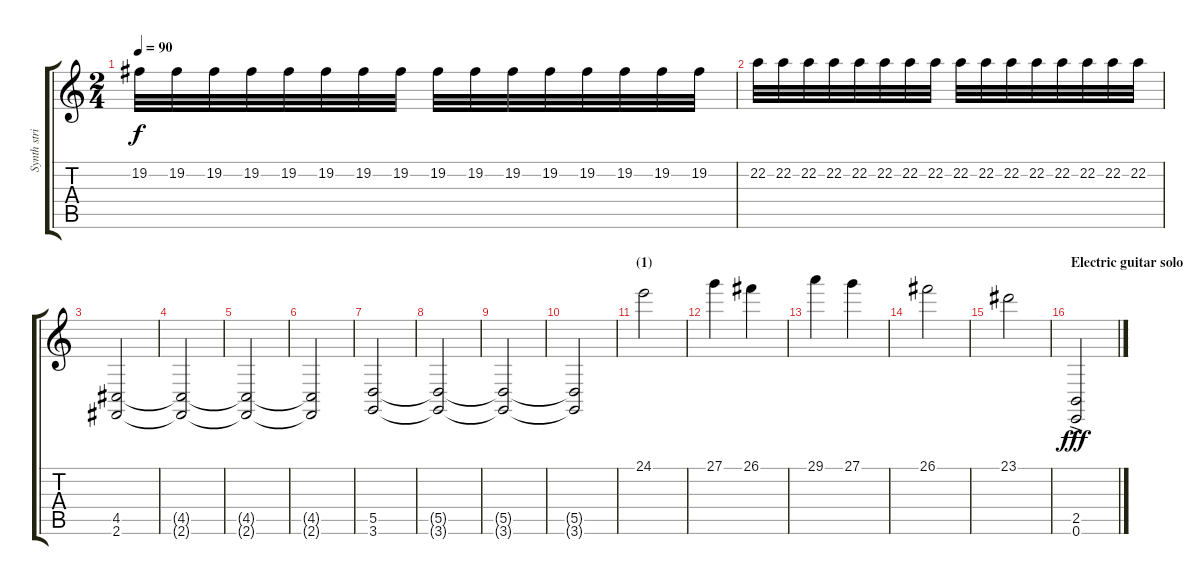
\track ("Synth string" "Synth stri") {instrument synthstrings1}
\staff {score tabs}
\tuning (E4 B3 G3 D3 A2 E2) {hide}
\ts (2 4)
\tempo 90
\clef g2
\ks c
19.2.32{dy f} 19.2.32 19.2.32 19.2.32 19.2.32 19.2.32 19.2.32 19.2.32 19.2.32 19.2.32 19.2.32 19.2.32 19.2.32 19.2.32 19.2.32 19.2.32 |
22.2.32 22.2.32 22.2.32 22.2.32 22.2.32 22.2.32 22.2.32 22.2.32 22.2.32 22.2.32 22.2.32 22.2.32 22.2.32 22.2.32 22.2.32 22.2.32 |
(4.5 2.6).2 |
(4.5{t} 2.6{t}).2 |
(4.5{t} 2.6{t}).2 |
(4.5{t} 2.6{t}).2 |
(5.5 3.6).2 |
(5.5{t} 3.6{t}).2 |
(5.5{t} 3.6{t}).2 |
(5.5{t} 3.6{t}).2 |
\section ("" "(1)")
24.1.2 |
27.1.4 26.1.4 |
29.1.4 27.1.4 |
26.1.2 |
23.1.2 |
\section ("" "Electric guitar solo")
(2.5 0.6{ac}).2{dy fff}
